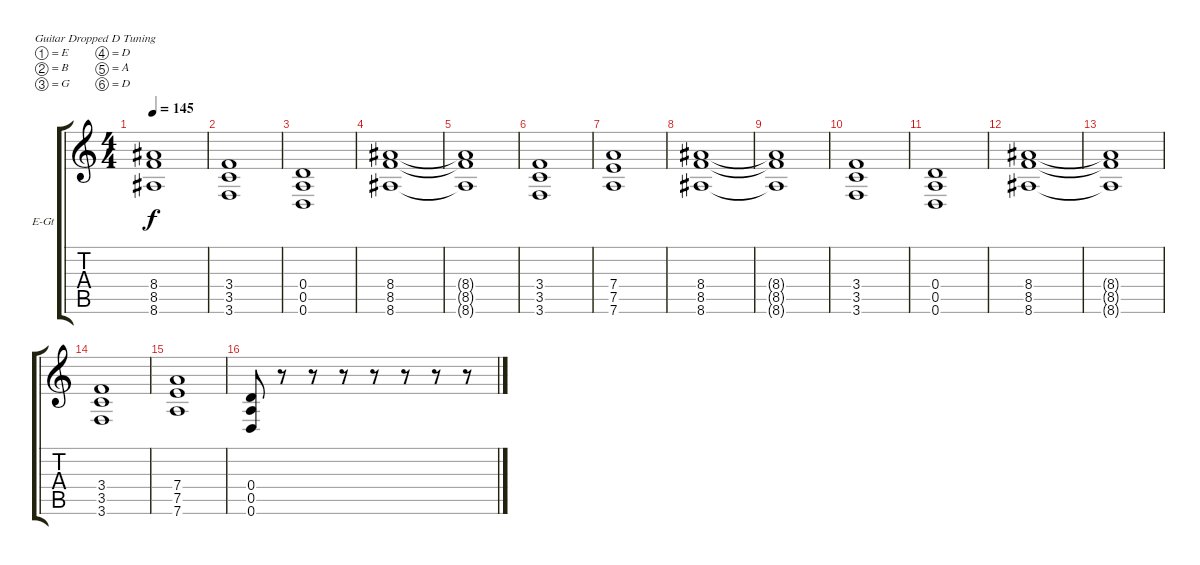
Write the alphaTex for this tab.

\bracketExtendMode groupsimilarinstruments
\firstSystemTrackNameOrientation horizontal
\otherSystemsTrackNameOrientation horizontal
\track ("Spur 1" "E-Gt") {instrument distortionguitar}
\staff {score tabs}
\tuning (E4 B3 G3 D3 A2 D2)
\ts (4 4)
\tempo 145
\clef g2
\ks c
(8.4{t} 8.5{t} 8.6{t}).1{dy f} |
(3.4 3.5 3.6).1 |
(0.4 0.5 0.6).1 |
(8.4 8.5 8.6).1 |
(8.4{t} 8.5{t} 8.6{t}).1 |
(3.4 3.5 3.6).1 |
(7.4 7.5 7.6).1 |
(8.4 8.5 8.6).1 |
(8.4{t} 8.5{t} 8.6{t}).1 |
(3.4 3.5 3.6).1 |
(0.4 0.5 0.6).1 |
(8.4 8.5 8.6).1 |
(8.4{t} 8.5{t} 8.6{t}).1 |
(3.4 3.5 3.6).1 |
(7.4 7.5 7.6).1 |
(0.4 0.5 0.6).8 r.8 r.8 r.8 r.8 r.8 r.8 r.8
